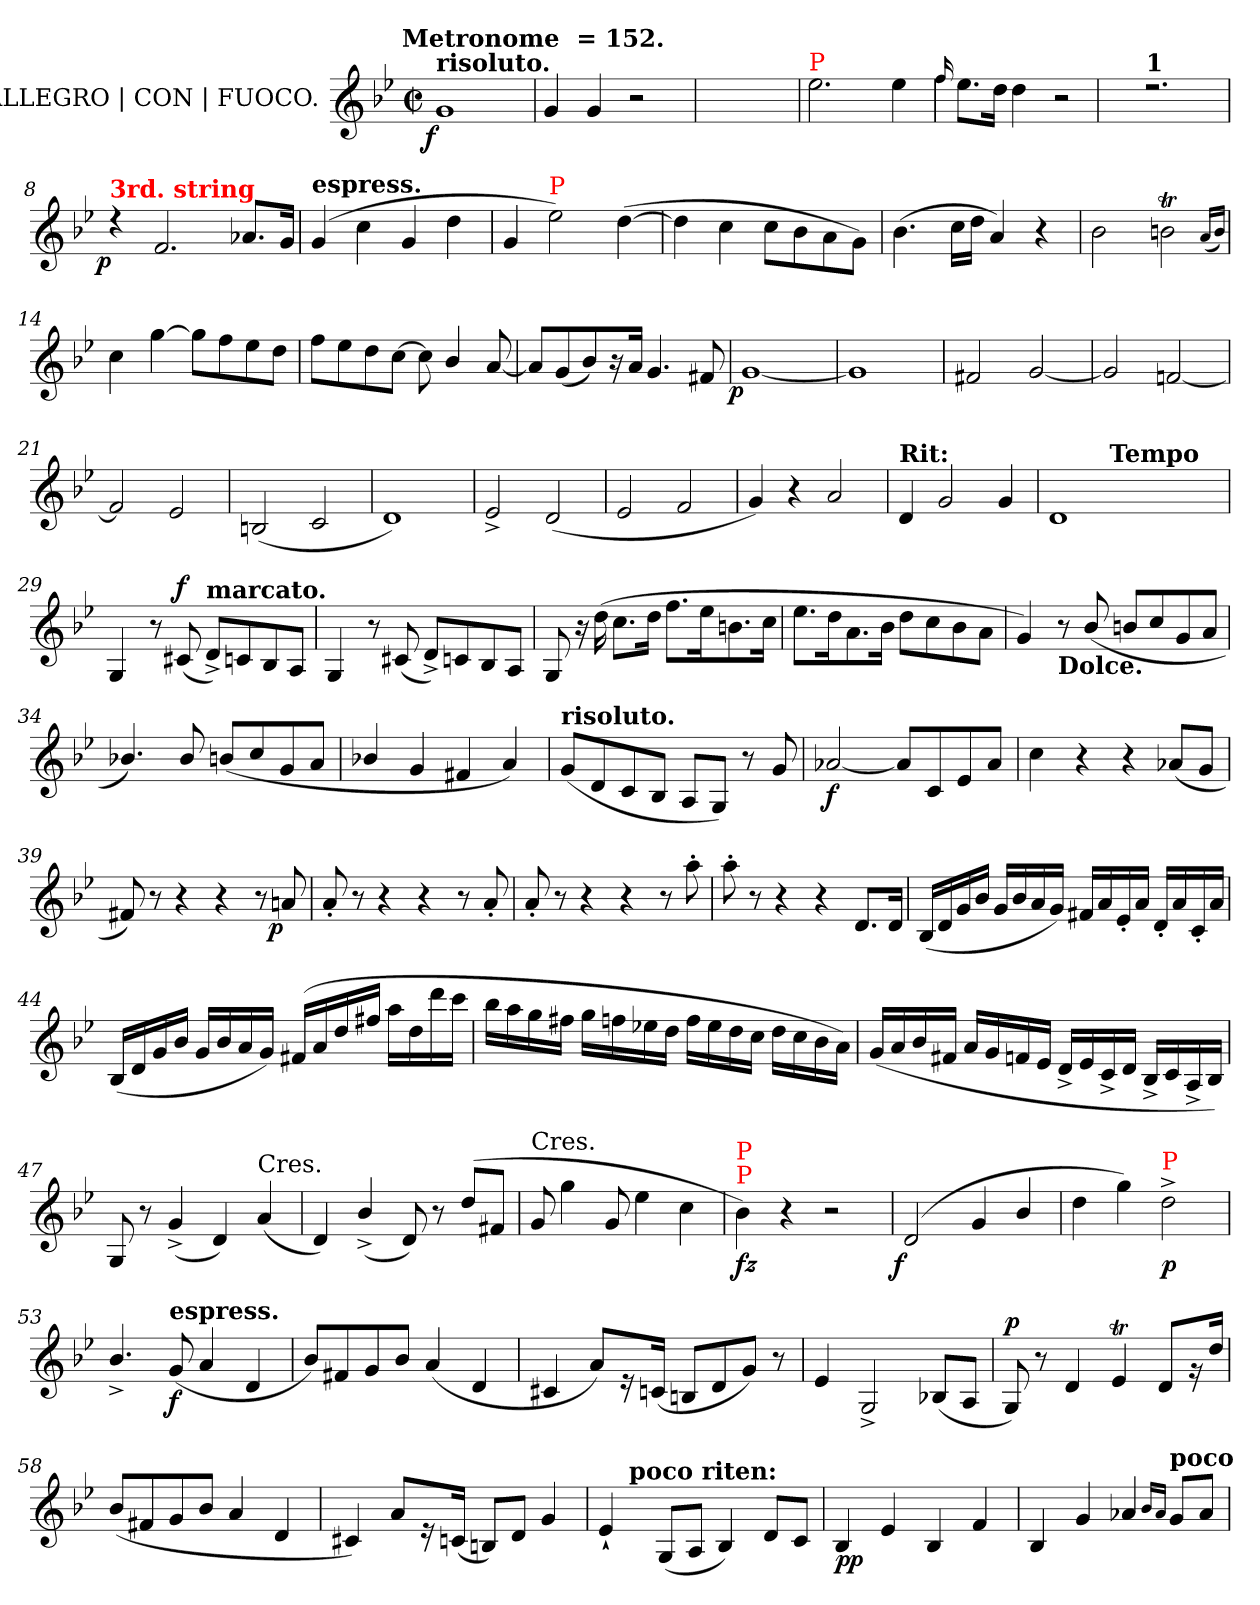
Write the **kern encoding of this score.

**kern	**dynam
*part1	*part1
*staff1	*staff1
*I"ALLEGRO | CON | FUOCO.	*
*clefG2	*
*k[b-e-]	*
*g:	*
!!LO:TX:omd:t=Metronome &nbsp;=&nbsp;152.
*M2/2	*
*met(c|)	*
=1	=1
!LO:TX:a:B:t=risoluto.	!
!	!LO:DY:rj
1g	f
=2	=2
4g	.
4g	.
2r	.
=3	=3
1ryy	.
=5	=5
!LO:TX:a:color=red:t=P	!
2.ee-	.
4ee-	.
=6	=6
16qqff/	.
8.ee-L	.
16ddJk	.
4dd	.
!LO:N:vis=2	!
4r	.
=7	=7
4ryy	.
!LO:TX:a:B:t=1	!
2.rdd	.
=8	=8
!LO:TX:a:B:color=red:t=3rd. string	!
!	!LO:DY:b:rj
4rdd	p
2.f	.
8.a-XL	.
16gJk	.
=9	=9
!LO:TX:a:B:t=espress.	!
(>4g	.
4cc	.
4g	.
4dd	.
=10	=10
4g	.
!LO:TX:a:color=red:t=P	!
2ee-)	.
(>[4dd	.
=11	=11
4dd]	.
4cc	.
8cc\L	.
8b-\	.
8a\	.
8g\J)	.
=12	=12
(>4.b-	.
16ccLL	.
16ddJJ	.
4a)	.
4r	.
=13	=13
2b-	.
2bnt	.
(<16qqa/LL	.
16qb/JJ)	.
=14	=14
4cc	.
[4gg	.
8ggL]	.
8ff	.
8ee-	.
8ddJ	.
=15	=15
8ffL	.
8ee-	.
8dd	.
[8ccJ	.
8cc]	.
4b-/	.
[8a/	.
=16	=16
8aL]	.
(<8g	.
8b-)	.
16r	.
16aJk	.
4.g	.
8f#X	.
=17	=17
!	!LO:DY:rj
[1g	p
=18	=18
1g]	.
=19	=19
2f#X	.
[2g	.
=20	=20
2g]	.
[2fn	.
=21	=21
2f]	.
2e-	.
=22	=22
(<2Bn	.
2c	.
=23	=23
1d)	.
=24	=24
2e-^<	.
(<2d	.
=25	=25
2e-	.
2f	.
=26	=26
4g)	.
4r	.
2a	.
=27	=27
!LO:TX:a:B:t=Rit&colon;	!
4d	.
2g	.
4g	.
=28	=28
*^	*
1d	2ryy	.
!	!LO:TX:a:B:t=Tempo	!
.	1ryy	.
2ryy	.	.
*v	*v	*
=29	=29
4G	.
8r	.
!	!LO:DY:a
(8c#X	f
!LO:TX:a:B:t=marcato.	!
8d^>L)	.
8cn	.
8B-	.
8AJ	.
=30	=30
4G	.
8r	.
(8c#X	.
8d^>L)	.
8cn	.
8B-	.
8AJ	.
=31	=31
8G	.
16r	.
(>16dd	.
8.ccL	.
16ddJk	.
8.ffL	.
16ee-k	.
8.bn	.
16ccJk	.
=32	=32
8.ee-L	.
16ddk	.
8.a	.
16b-Jk	.
8ddL	.
8cc	.
8b-	.
8aJ	.
=33	=33
4g)	.
!LO:TX:b:B:t=Dolce.	!
8r	.
(<8b-/	.
8bnL	.
8cc	.
8g	.
8aJ	.
=34	=34
4.b-X/)	.
8b-/	.
(<8bnL	.
8cc	.
8g	.
8aJ	.
=35	=35
4b-X/	.
4g	.
4f#X	.
4a)	.
=36	=36
!LO:TX:a:B:t=risoluto.	!
(<8gL	.
8d	.
8c	.
8B-J	.
8AL	.
8GJ)	.
8r	.
8g	.
=37	=37
[2a-X	f
8a-L]	.
8c	.
8e-	.
8a-J	.
=38	=38
4cc	.
4r	.
4r	.
(<8a-XL	.
8gJ	.
=39	=39
8f#X)	.
8r	.
4r	.
4r	.
8r	.
!	!LO:DY:rj
8an	p
=40	=40
8a'<	.
8r	.
4r	.
4r	.
8r	.
8a'<	.
=41	=41
8a'<	.
8r	.
4r	.
4r	.
8r	.
8aa'>	.
=42	=42
8aa'>	.
8r	.
4r	.
4r	.
8.dL	.
16dJk	.
=43	=43
(<16B-LL	.
16d	.
16g	.
16b-JJ	.
16gLL	.
16b-	.
16a	.
16gJJ)	.
16f#XLL	.
16a	.
16e-'<	.
16aJJ	.
16d'<LL	.
16a	.
16c'<	.
16aJJ	.
=44	=44
(<16B-LL	.
16d	.
16g	.
16b-JJ	.
16gLL	.
16b-	.
16a	.
16gJJ)	.
(>16f#X/LL	.
16a	.
16dd	.
16ff#XJJ	.
16aaLL	.
16dd	.
16ddd	.
16cccJJ	.
=45	=45
16bb-LL	.
16aa	.
16gg	.
16ff#XJJ	.
16ggLL	.
16ffn	.
16ee-X	.
16ddJJ	.
16ffLL	.
16ee-	.
16dd	.
16ccJJ	.
16ddLL	.
16cc	.
16b-	.
16aJJ)	.
=46	=46
(<16gLL	.
16a	.
16b-	.
16f#XJJ	.
16aLL	.
16g	.
16fn	.
16e-JJ	.
16d^>LL	.
16e-	.
16c^>	.
16dJJ	.
16B-^>LL	.
16c	.
16A^>	.
16B-JJ)	.
=47	=47
8G	.
8r	.
(<4g^<	.
4d)	.
!LO:TX:t=Cres.	!
(<4a	.
=48	=48
4d)	.
(<4b-^</	.
8d)	.
8r	.
(>8dd/L	.
8f#X/J	.
=49	=49
!LO:TX:t=Cres.	!
8g	.
4gg	.
8g	.
4ee-	.
4cc	.
=50	=50
!LO:TX:a:color=red:t=P	!
!LO:TX:a:color=red:t=P	!
4b-)	fz
4r	.
2r	.
=51	=51
!	!LO:DY:rj
(>2d	f
4g	.
4b-/	.
=52	=52
4dd	.
4gg)	.
!LO:TX:a:color=red:t=P	!
2dd^>	p
=53	=53
4.b-^</	.
!LO:TX:a:B:t=espress.	!
(<8g	f
4a	.
4d	.
=54	=54
8b-L)	.
8f#X	.
8g	.
8b-J	.
(<4a	.
4d	.
=55	=55
4c#X	.
8aL)	.
16r	.
(<16cnJk	.
8BnL	.
8d	.
8gJ)	.
8r	.
=56	=56
4e-	.
2G^>	.
(<8B-XL	.
8AJ	.
=57	=57
!	!LO:DY:a
8G)	p
8r	.
4d	.
4e-T	.
8dL	.
16rg	.
16ddJk	.
=58	=58
(<8b-L	.
8f#X	.
8g	.
8b-J	.
4a	.
4d	.
=59	=59
4c#X)	.
8aL	.
16r	.
(16cnJk	.
8BnL)	.
8dJ	.
4g	.
=60	=60
*^	*
4e-`<	8ryy	.
!	!LO:TX:a:B:t=poco riten&colon;	!
.	2..ryy	.
(<8GL	.	.
8AJ	.	.
4B-)	.	.
8dL	.	.
8cJ	.	.
=61	=61	=61
!LO:TX:a:B:t=A Tempo.	!	!
*v	*v	*
4B-	pp
4e-	.
4B-	.
4f	.
=62	=62
4B-	.
4g	.
4a-X	.
16qqb-/LL	.
16qqa-/JJ	.
!LO:TX:a:B:t=poco	!
8gL	.
8a-J	.
=	=
*-	*-
